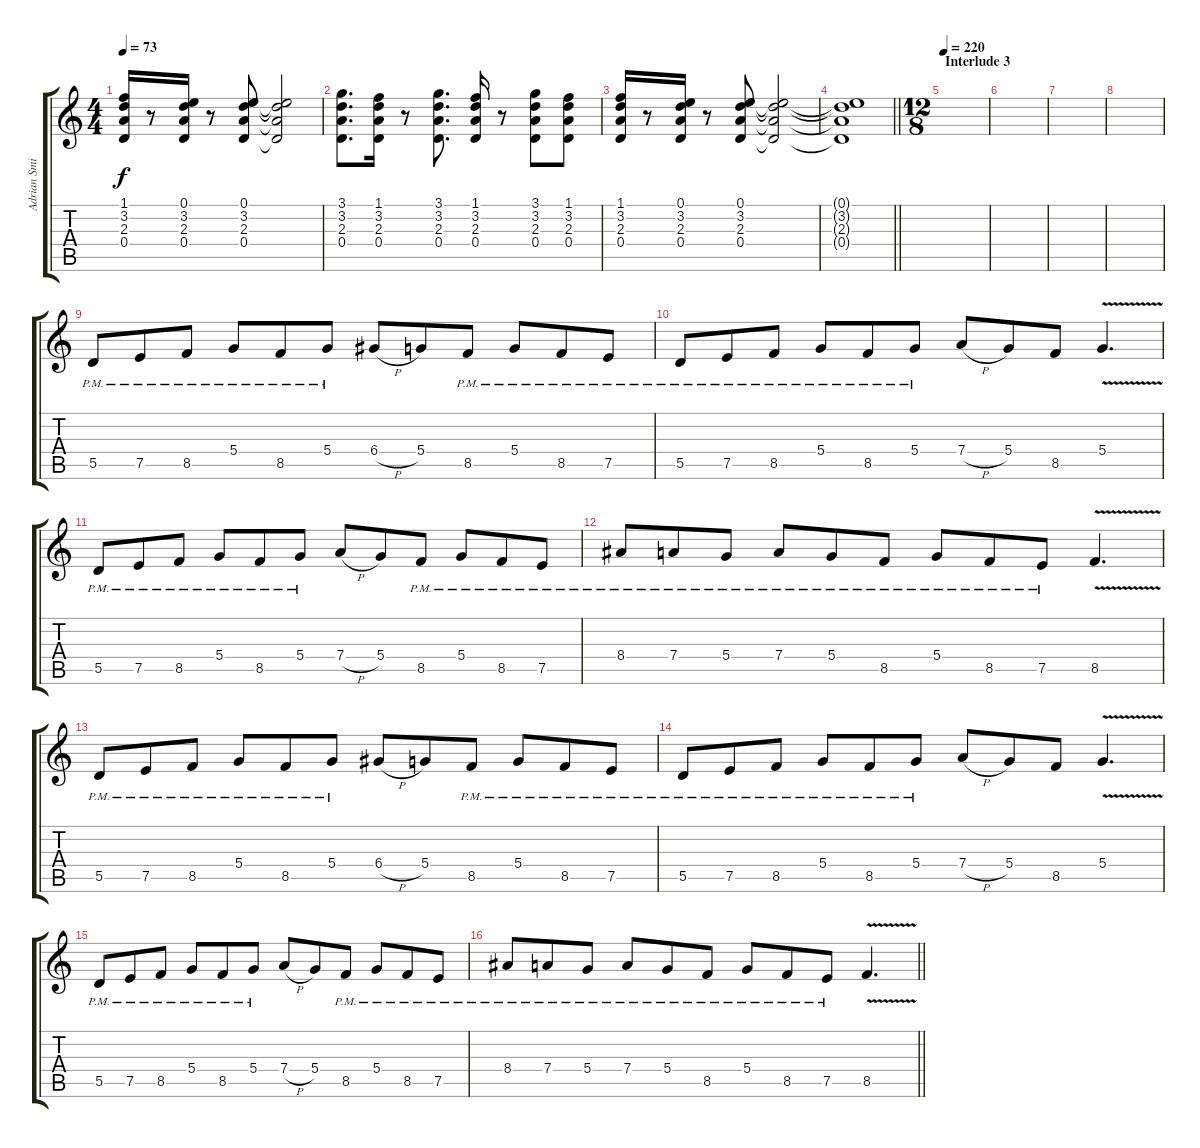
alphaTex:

\track ("Adrian Smith" "Adrian Smi") {instrument overdrivenguitar}
\staff {score tabs}
\tuning (E4 B3 G3 D3 A2 D2) {hide}
\ts (4 4)
\tempo 73
\clef g2
\ks c
(1.1 3.2 2.3 0.4).16{dy f} r.8 (0.1 3.2 2.3 0.4).16 r.8 (0.1 3.2 2.3 0.4).8 (0.1{t} 3.2{t} 2.3{t} 0.4{t}).2 |
(3.1 3.2 2.3 0.4).8{d} (1.1 3.2 2.3 0.4).16 r.8 (3.1 3.2 2.3 0.4).8{d} (1.1 3.2 2.3 0.4).16 r.8 (3.1 3.2 2.3 0.4).8 (1.1 3.2 2.3 0.4).8 |
(1.1 3.2 2.3 0.4).16 r.8 (0.1 3.2 2.3 0.4).16 r.8 (0.1 3.2 2.3 0.4).8 (0.1{t} 3.2{t} 2.3{t} 0.4{t}).2 |
\barLineRight lightlight
(0.1{t} 3.2{t} 2.3{t} 0.4{t}).1 |
\ts (12 8)
\section ("" "Interlude 3")
\tempo 220
|
|
|
|
5.5{pm}.8 7.5{pm}.8 8.5{pm}.8 5.4{pm}.8 8.5{pm}.8 5.4{pm}.8 6.4{h}.8 5.4.8 8.5{pm}.8 5.4{pm}.8 8.5{pm}.8 7.5{pm}.8 |
5.5{pm}.8 7.5{pm}.8 8.5{pm}.8 5.4{pm}.8 8.5{pm}.8 5.4{pm}.8 7.4{h}.8 5.4.8 8.5.8 5.4{v}.4{d} |
5.5{pm}.8 7.5{pm}.8 8.5{pm}.8 5.4{pm}.8 8.5{pm}.8 5.4{pm}.8 7.4{h}.8 5.4.8 8.5{pm}.8 5.4{pm}.8 8.5{pm}.8 7.5{pm}.8 |
8.4{pm}.8 7.4{pm}.8 5.4{pm}.8 7.4{pm}.8 5.4{pm}.8 8.5{pm}.8 5.4{pm}.8 8.5{pm}.8 7.5{pm}.8 8.5{v}.4{d} |
5.5{pm}.8 7.5{pm}.8 8.5{pm}.8 5.4{pm}.8 8.5{pm}.8 5.4{pm}.8 6.4{h}.8 5.4.8 8.5{pm}.8 5.4{pm}.8 8.5{pm}.8 7.5{pm}.8 |
5.5{pm}.8 7.5{pm}.8 8.5{pm}.8 5.4{pm}.8 8.5{pm}.8 5.4{pm}.8 7.4{h}.8 5.4.8 8.5.8 5.4{v}.4{d} |
5.5{pm}.8 7.5{pm}.8 8.5{pm}.8 5.4{pm}.8 8.5{pm}.8 5.4{pm}.8 7.4{h}.8 5.4.8 8.5{pm}.8 5.4{pm}.8 8.5{pm}.8 7.5{pm}.8 |
\barLineRight lightlight
8.4{pm}.8 7.4{pm}.8 5.4{pm}.8 7.4{pm}.8 5.4{pm}.8 8.5{pm}.8 5.4{pm}.8 8.5{pm}.8 7.5{pm}.8 8.5{v}.4{d}
